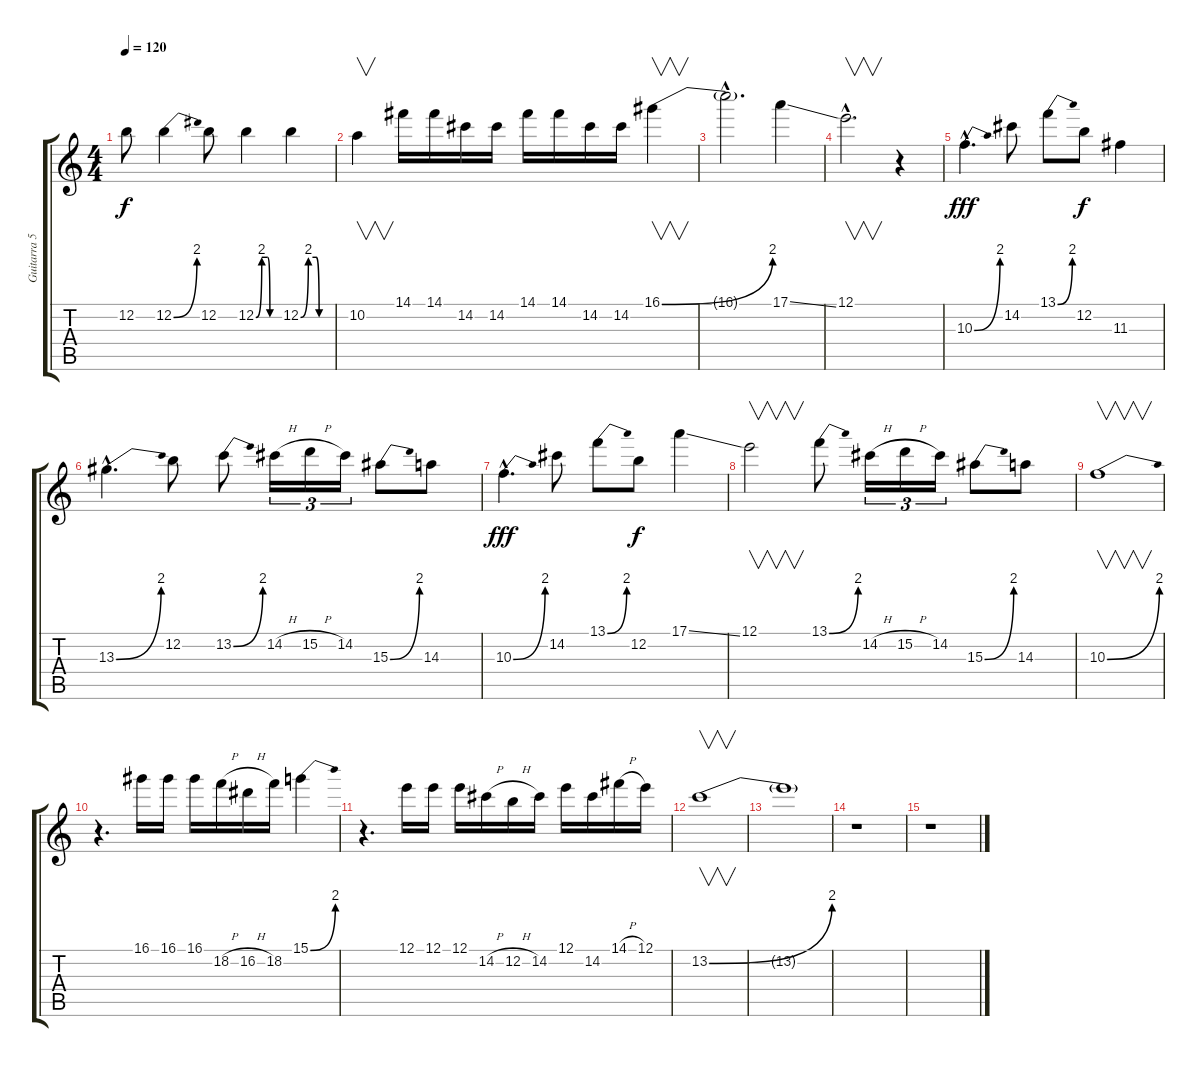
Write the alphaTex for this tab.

\track ("Guitarra 5" "Guitarra 5") {instrument overdrivenguitar}
\staff {score tabs}
\tuning (E4 B3 G3 D3 A2 E2) {hide}
\ts (4 4)
\tempo 120
\clef g2
\ks c
12.2.8{dy f} 12.2{be (bend 0 0 60 8)}.4 12.2.8 12.2{be (custom 0 0 15 8 30 8 36 0 60 0)}.4 12.2{be (custom 0 0 15 8 30 8 36 0 60 0)}.4 |
10.2.4{v} 14.1.16 14.1.16 14.2.16 14.2.16 14.1.16 14.1.16 14.2.16 14.2.16 16.1{be (bend 0 0 60 8)}.4{v} |
16.1{hac t}.2{d} 17.1{ss}.4 |
12.1{hac}.2{v d} r.4 |
10.3{be (bend 0 0 60 8) hac}.4{d dy fff} 14.2.8 13.1{be (bend 0 0 60 8)}.8 12.2.8{dy f} 11.3.4 |
13.3{be (bend 0 0 60 8) hac}.4{d} 12.2.8 13.2{be (bend 0 0 60 8)}.8 14.2{h}.16{tu (3 2)} 15.2{h}.16{tu (3 2)} 14.2.16{tu (3 2)} 15.3{be (bend 0 0 60 8)}.8 14.3.8 |
10.3{be (bend 0 0 60 8) hac}.4{d dy fff} 14.2.8 13.1{be (bend 0 0 60 8)}.8 12.2.8{dy f} 17.1{ss}.4 |
12.1.2{v} 13.1{be (bend 0 0 60 8)}.8 14.2{h}.16{tu (3 2)} 15.2{h}.16{tu (3 2)} 14.2.16{tu (3 2)} 15.3{be (bend 0 0 60 8)}.8 14.3.8 |
10.3{be (bend 0 0 60 8)}.1{v} |
r.4{d} 16.1.16 16.1.16 16.1.16 18.2{h}.16 16.2{h}.16 18.2.16 15.1{be (bend 0 0 60 8)}.4 |
r.4{d} 12.1.16 12.1.16 12.1.16 14.2{h}.16 12.2{h}.16 14.2.16 12.1.16 14.2.16 14.1{h}.16 12.1.16 |
13.2{be (bend 0 0 60 8)}.1{v} |
13.2{t}.1 |
r.1 |
r.1
